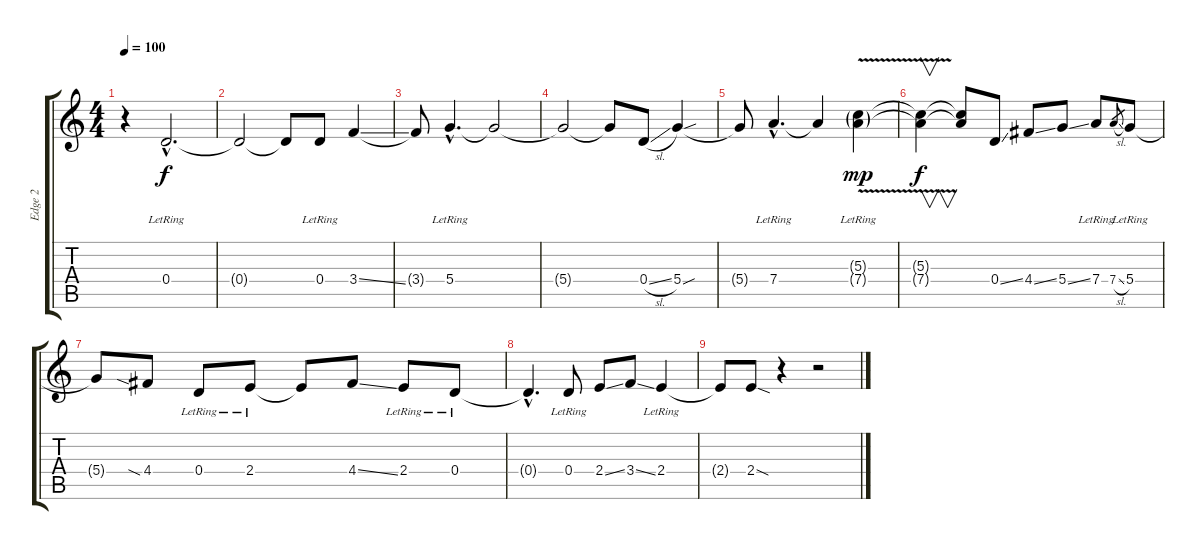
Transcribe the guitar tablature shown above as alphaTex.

\track ("Edge 2" "Edge 2") {instrument acousticguitarsteel}
\staff {score tabs}
\tuning (E4 B3 G3 D3 A2 E2) {hide}
\ts (4 4)
\tempo 100
\clef g2
\ks c
r.4{dy f instrument acousticguitarsteel} 0.4{hac lr}.2{d} |
0.4{t}.2 0.4{t}.8 0.4{lr}.8 3.4{ss}.4 |
3.4{t}.8 5.4{hac lr}.4{d} 5.4{t}.2 |
5.4{t}.2 5.4{t}.8 0.4{sl}.8 5.4{sou}.4 |
5.4{t}.8 7.4{hac lr}.4{d} 7.4{t}.4 (5.3{v g lr} 7.4{v g lr}).4{dy mp} |
(5.3{t} 7.4{t}).4{v dy f} (5.3{t} 7.4{t}).8 0.4{ss}.8 4.4{ss}.8 5.4{ss}.8 7.4{lr}.8 7.4{sl}.8{gr} 5.4{lr}.8 |
5.4{t}.8 4.4{sia}.8 0.4{lr}.8 2.4{lr}.8 2.4{t}.8 4.4{ss}.8 2.4{lr}.8 0.4{lr}.8 |
0.4{hac t}.4{d} 0.4{lr}.8 2.4{ss}.8 3.4{ss}.8 2.4{lr}.4 |
2.4{t}.8 2.4{sod}.8 r.4 r.2
